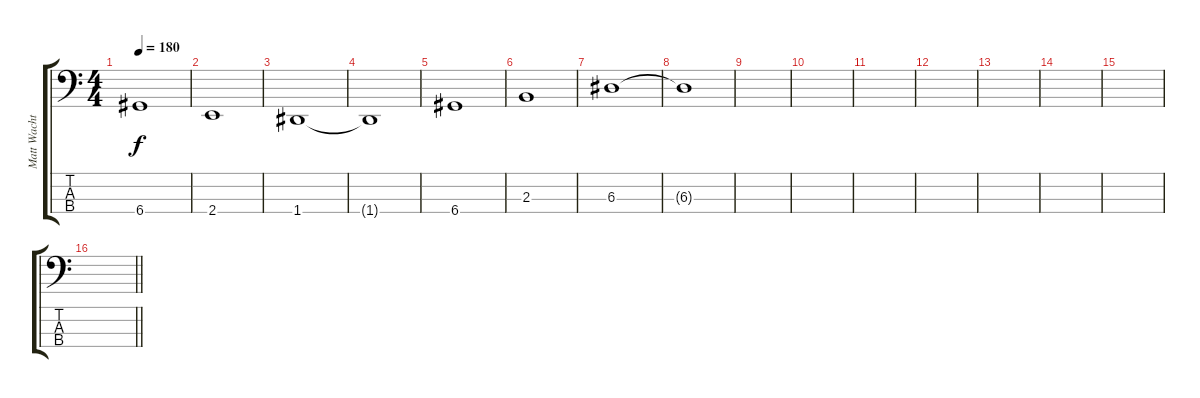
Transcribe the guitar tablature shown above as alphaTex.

\track ("Matt Wachter [Bass]" "Matt Wacht") {instrument electricbassfinger}
\staff {score tabs}
\tuning (G2 D2 A1 D1) {hide}
\ts (4 4)
\tempo 180
\clef f4
\ks c
6.4.1{dy f} |
2.4.1 |
1.4.1 |
1.4{t}.1 |
6.4.1 |
2.3.1 |
6.3.1 |
6.3{t}.1 |
|
|
|
|
|
|
|
\barLineRight lightlight
